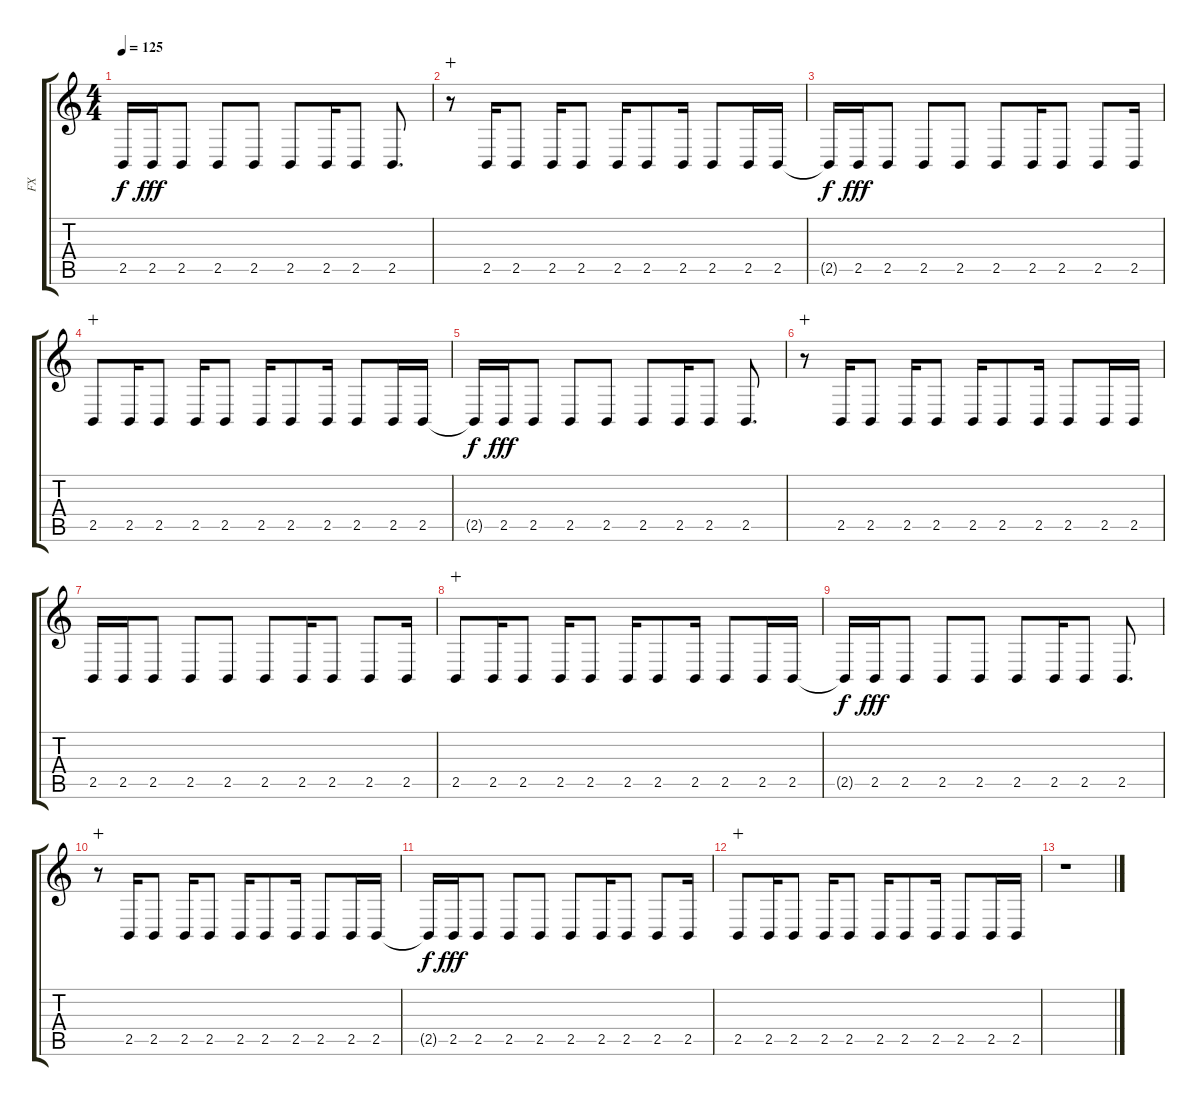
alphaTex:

\track ("FX" "FX") {instrument pad6metallic}
\staff {score tabs}
\tuning (E4 B3 G3 D3 A2 E2) {hide}
\ts (4 4)
\tempo 125
\clef g2
\ks c
2.5{t}.16{dy f} 2.5.16{dy fff} 2.5.8 2.5.8 2.5.8 2.5.8 2.5.16 2.5.8 2.5.8{d} |
r.8{wahc} 2.5.16{volume 16 balance 0} 2.5.8 2.5.16 2.5.8 2.5.16 2.5.8 2.5.16 2.5.8 2.5.16 2.5.16 |
2.5{t}.16{dy f} 2.5.16{dy fff} 2.5.8 2.5.8 2.5.8 2.5.8 2.5.16 2.5.8 2.5.8 2.5.16 |
2.5.8{wahc} 2.5.16{volume 0 balance 16} 2.5.8 2.5.16 2.5.8 2.5.16 2.5.8 2.5.16 2.5.8 2.5.16 2.5.16 |
2.5{t}.16{dy f} 2.5.16{dy fff} 2.5.8 2.5.8 2.5.8 2.5.8 2.5.16 2.5.8 2.5.8{d} |
r.8{volume 0 balance 16 wahc} 2.5.16{volume 16 balance 0} 2.5.8 2.5.16 2.5.8 2.5.16 2.5.8 2.5.16 2.5.8 2.5.16 2.5.16 |
2.5.16 2.5.16 2.5.8 2.5.8 2.5.8 2.5.8 2.5.16 2.5.8 2.5.8 2.5.16 |
2.5.8{wahc} 2.5.16{volume 0 balance 16} 2.5.8 2.5.16 2.5.8 2.5.16 2.5.8 2.5.16 2.5.8 2.5.16 2.5.16 |
2.5{t}.16{dy f} 2.5.16{dy fff} 2.5.8 2.5.8 2.5.8 2.5.8 2.5.16 2.5.8 2.5.8{d} |
r.8{wahc} 2.5.16{volume 16 balance 0} 2.5.8 2.5.16 2.5.8 2.5.16 2.5.8 2.5.16 2.5.8 2.5.16 2.5.16 |
2.5{t}.16{dy f} 2.5.16{dy fff} 2.5.8 2.5.8 2.5.8 2.5.8 2.5.16 2.5.8 2.5.8 2.5.16 |
2.5.8{wahc} 2.5.16{volume 0 balance 16} 2.5.8 2.5.16 2.5.8 2.5.16 2.5.8 2.5.16 2.5.8 2.5.16 2.5.16 |
r.1{volume 0}
